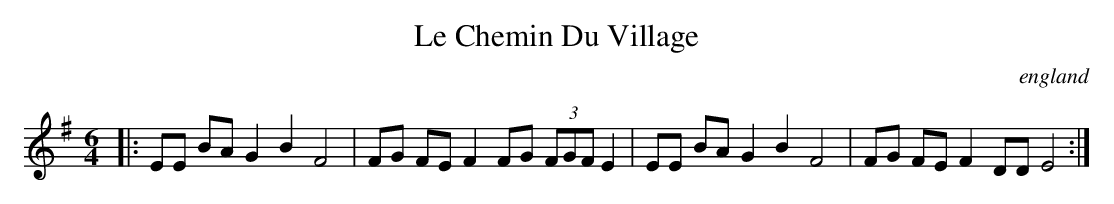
X:1
T:Le Chemin Du Village
O:england
M:6/4
L:1/8
K:Em
|:EE BA G2 B2 F4| FG FE F2 FG (3FGF E2|EE BA G2 B2 F4|FG FE F2 DD E4:|
M:4/4 |:e2 (2gf e e2 ge|de dc cB B2|E2 (2GF E2 GE|DE GA AB B2:|
